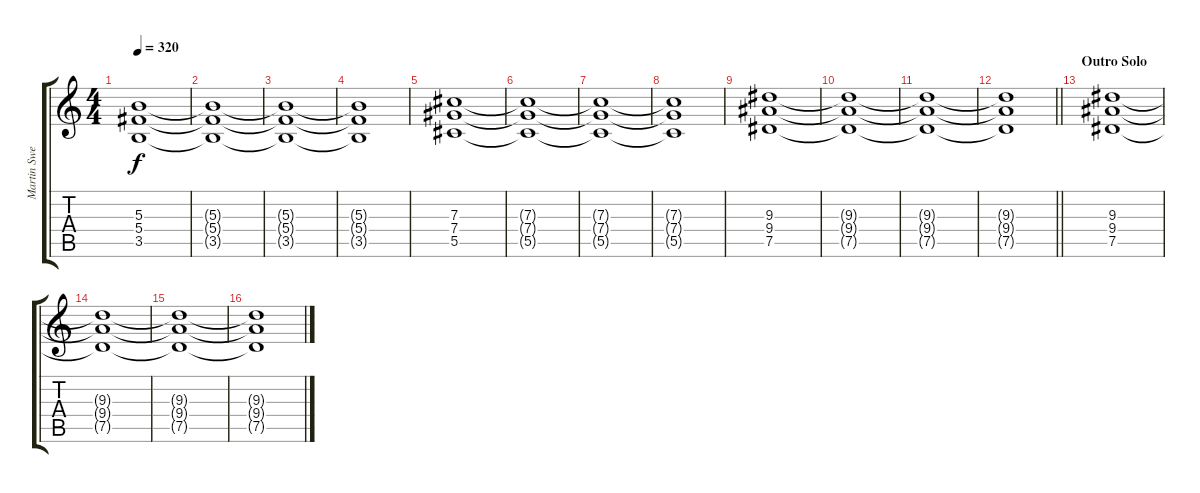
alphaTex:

\track ("Martin Sweet (Dist Guitar)" "Martin Swe") {instrument overdrivenguitar}
\staff {score tabs}
\tuning (Eb4 Bb3 Gb3 Db3 Ab2 Eb2) {hide}
\ts (4 4)
\tempo 320
\clef g2
\ks c
(5.3 5.4 3.5).1{dy f} |
(5.3{t} 5.4{t} 3.5{t}).1 |
(5.3{t} 5.4{t} 3.5{t}).1 |
(5.3{t} 5.4{t} 3.5{t}).1 |
(7.3 7.4 5.5).1 |
(7.3{t} 7.4{t} 5.5{t}).1 |
(7.3{t} 7.4{t} 5.5{t}).1 |
(7.3{t} 7.4{t} 5.5{t}).1 |
(9.3 9.4 7.5).1 |
(9.3{t} 9.4{t} 7.5{t}).1 |
(9.3{t} 9.4{t} 7.5{t}).1 |
\barLineRight lightlight
(9.3{t} 9.4{t} 7.5{t}).1 |
\section ("" "Outro Solo")
(9.3 9.4 7.5).1 |
(9.3{t} 9.4{t} 7.5{t}).1 |
(9.3{t} 9.4{t} 7.5{t}).1 |
(9.3{t} 9.4{t} 7.5{t}).1
